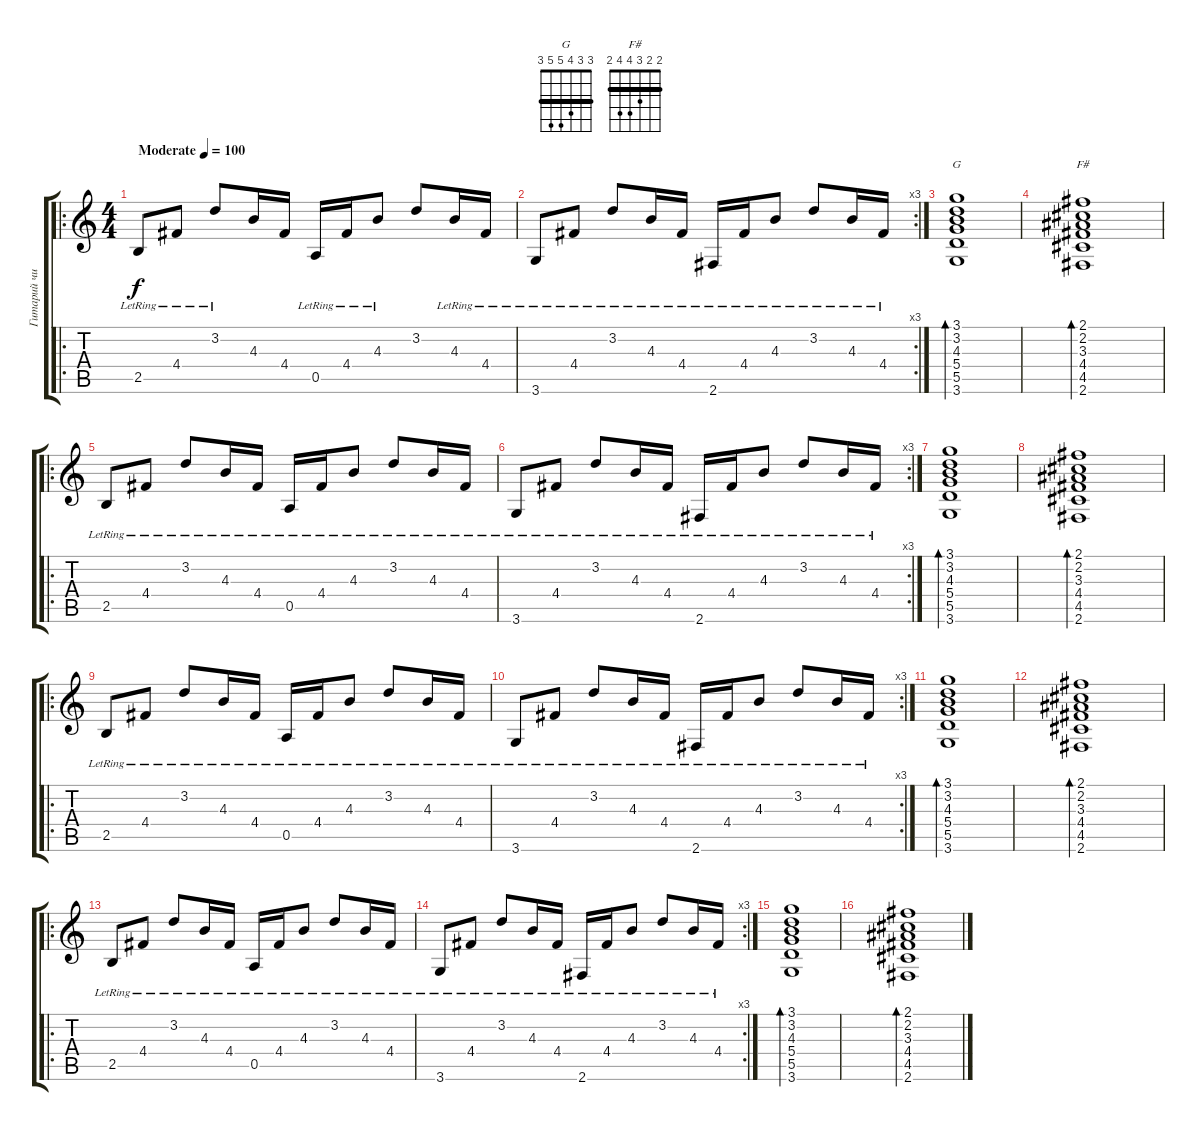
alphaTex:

\track ("Гитарий чистый)" "Гитарий чи") {instrument electricguitarclean}
\staff {score tabs}
\tuning (E4 B3 G3 D3 A2 E2) {hide}
\chord ("G" 3 3 4 5 5 3) {barre 3}
\chord ("F#" 2 2 3 4 4 2) {barre 2}
\ro
\ts (4 4)
\tempo (100 "Moderate")
\clef g2
\ks c
2.5{lr}.8{dy f instrument electricguitarclean} 4.4{lr}.8 3.2{lr}.8 4.3.16 4.4.16 0.5{lr}.16 4.4{lr}.16 4.3{lr}.8 3.2.8 4.3{lr}.16 4.4{lr}.16 |
\rc 3
3.6{lr}.8 4.4{lr}.8 3.2{lr}.8 4.3{lr}.16 4.4{lr}.16 2.6{lr}.16 4.4{lr}.16 4.3{lr}.8 3.2{lr}.8 4.3{lr}.16 4.4{lr}.16 |
(3.1 3.2 4.3 5.4 5.5 3.6).1{bd 120 ch "G"} |
(2.1 2.2 3.3 4.4 4.5 2.6).1{bd 240 ch "F#"} |
\ro
2.5{lr}.8 4.4{lr}.8 3.2{lr}.8 4.3{lr}.16 4.4{lr}.16 0.5{lr}.16 4.4{lr}.16 4.3{lr}.8 3.2{lr}.8 4.3{lr}.16 4.4{lr}.16 |
\rc 3
3.6{lr}.8 4.4{lr}.8 3.2{lr}.8 4.3{lr}.16 4.4{lr}.16 2.6{lr}.16 4.4{lr}.16 4.3{lr}.8 3.2{lr}.8 4.3{lr}.16 4.4{lr}.16 |
(3.1 3.2 4.3 5.4 5.5 3.6).1{bd 240} |
(2.1 2.2 3.3 4.4 4.5 2.6).1{bd 240} |
\ro
2.5{lr}.8 4.4{lr}.8 3.2{lr}.8 4.3{lr}.16 4.4{lr}.16 0.5{lr}.16 4.4{lr}.16 4.3{lr}.8 3.2{lr}.8 4.3{lr}.16 4.4{lr}.16 |
\rc 3
3.6{lr}.8 4.4{lr}.8 3.2{lr}.8 4.3{lr}.16 4.4{lr}.16 2.6{lr}.16 4.4{lr}.16 4.3{lr}.8 3.2{lr}.8 4.3{lr}.16 4.4{lr}.16 |
(3.1 3.2 4.3 5.4 5.5 3.6).1{bd 240} |
(2.1 2.2 3.3 4.4 4.5 2.6).1{bd 240} |
\ro
2.5{lr}.8 4.4{lr}.8 3.2{lr}.8 4.3{lr}.16 4.4{lr}.16 0.5{lr}.16 4.4{lr}.16 4.3{lr}.8 3.2{lr}.8 4.3{lr}.16 4.4{lr}.16 |
\rc 3
3.6{lr}.8 4.4{lr}.8 3.2{lr}.8 4.3{lr}.16 4.4{lr}.16 2.6{lr}.16 4.4{lr}.16 4.3{lr}.8 3.2{lr}.8 4.3{lr}.16 4.4{lr}.16 |
(3.1 3.2 4.3 5.4 5.5 3.6).1{bd 240} |
(2.1 2.2 3.3 4.4 4.5 2.6).1{bd 240}
